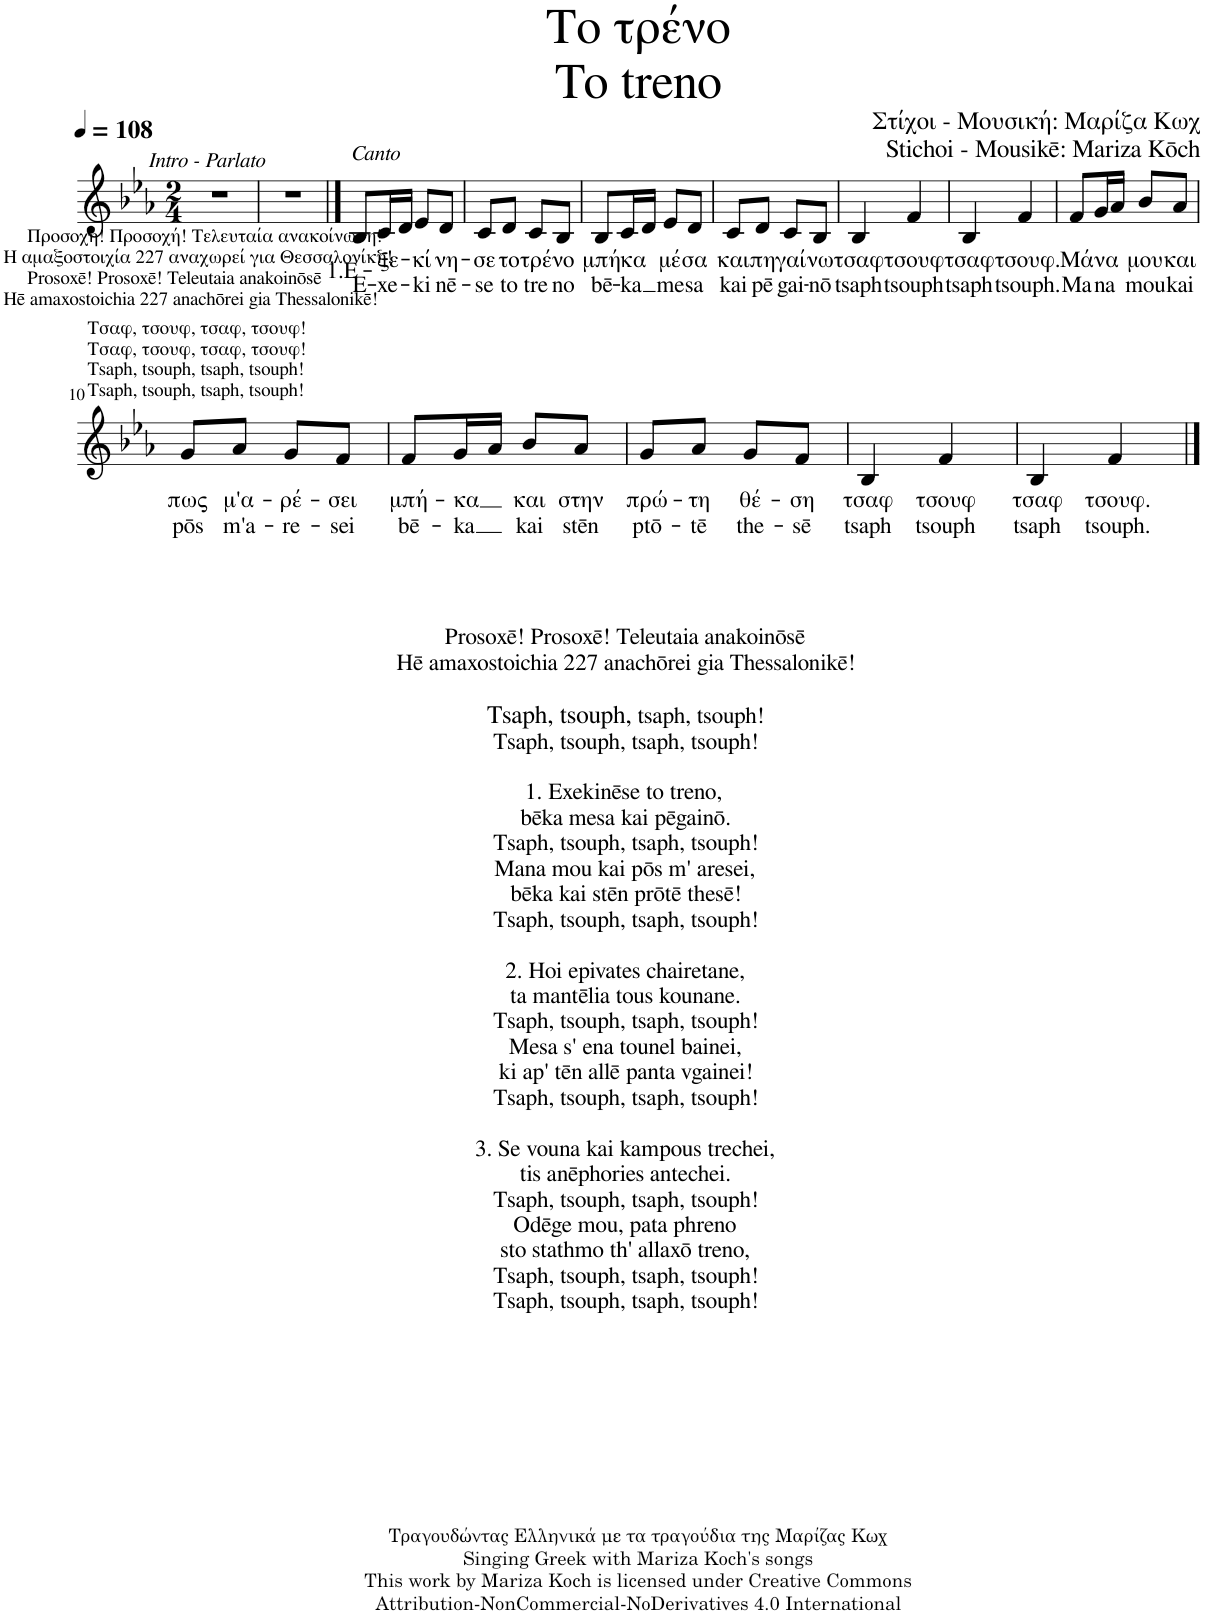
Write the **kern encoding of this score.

**kern	**text	**text
*part1	*part1	*part1
*staff1	*staff1	*staff1
*I"Piano	*	*
*I'Pno.	*	*
*clefG2	*	*
*k[b-e-a-]	*	*
*M2/4	*	*
=1	=1	=1
!LO:TX:a:i:t=Intro - Parlato	!	!
2r	.	.
=2	=2	=2
!LO:TX:b:t=Προσοχή! Προσοχή! Τελευταία ανακοίνωση!	!	!
!LO:TX:b:t=Η αμαξοστοιχία 227 αναχωρεί για Θεσσαλονίκη!	!	!
!LO:TX:b:t=Prosoxē! Prosoxē! Teleutaia anakoinōsē	!	!
!LO:TX:b:t=Hē amaxostoichia 227 anachōrei gia Thessalonikē!	!	!
!LO:TX:b:t=Τσαφ, τσουφ, τσαφ, τσουφ!	!	!
!LO:TX:b:t=Τσαφ, τσουφ, τσαφ, τσουφ!	!	!
!LO:TX:b:t=Tsaph, tsouph, tsaph, tsouph!	!	!
!LO:TX:b:t=Tsaph, tsouph, tsaph, tsouph!	!	!
2r	.	.
==3	==3	==3
*MM108	*	*
!LO:TX:a:i:t=Canto	!	!
!	!LO:LY:b	!LO:LY:b
8B-/L	1.Ε-	E-
!	!LO:LY:b	!LO:LY:b
16c/L	-ξε-	-xe-
16d/JJ	.	.
!	!LO:LY:b	!LO:LY:b
8e-/L	-κί-	-ki-
!	!LO:LY:b	!LO:LY:b
8d/J	-νη-	-nē-
=4	=4	=4
!	!LO:LY:b	!LO:LY:b
8c/L	-σε	-se
!	!LO:LY:b	!LO:LY:b
8d/J	το	to
!	!LO:LY:b	!LO:LY:b
8c/L	τρέ-	tre-
!	!LO:LY:b	!LO:LY:b
8B-/J	-νο	-no
=5	=5	=5
!	!LO:LY:b	!LO:LY:b
8B-/L	μπή-	bē-
!	!LO:LY:b	!LO:LY:b
16c/L	-κα	-ka
16d/JJ	.	.
!	!LO:LY:b	!LO:LY:b
8e-/L	μέ-	me-
!	!LO:LY:b	!LO:LY:b
8d/J	-σα	-sa
=6	=6	=6
!	!LO:LY:b	!LO:LY:b
8c/L	και	kai
!	!LO:LY:b	!LO:LY:b
8d/J	πη-	pē-
!	!LO:LY:b	!LO:LY:b
8c/L	-γαί-	-gai-
!	!LO:LY:b	!LO:LY:b
8B-/J	-νω	-nō
=7	=7	=7
!	!LO:LY:b	!LO:LY:b
4B-/	τσαφ	tsaph
!	!LO:LY:b	!LO:LY:b
4f/	τσουφ	tsouph
=8	=8	=8
!	!LO:LY:b	!LO:LY:b
4B-/	τσαφ	tsaph
!	!LO:LY:b	!LO:LY:b
4f/	τσουφ.	tsouph.
=9	=9	=9
!	!LO:LY:b	!LO:LY:b
8f/L	Μά-	Ma-
!	!LO:LY:b	!LO:LY:b
16g/L	-να	-na
16a-/JJ	.	.
!	!LO:LY:b	!LO:LY:b
8b-/L	μου	mou
!	!LO:LY:b	!LO:LY:b
8a-/J	και	kai
!!LO:LB:g=z
=10	=10	=10
!	!LO:LY:b	!LO:LY:b
8g/L	πως	pōs
!	!LO:LY:b	!LO:LY:b
8a-/J	μ'α-	m'a-
!	!LO:LY:b	!LO:LY:b
8g/L	-ρέ-	-re-
!	!LO:LY:b	!LO:LY:b
8f/J	-σει	-sei
=11	=11	=11
!	!LO:LY:b	!LO:LY:b
8f/L	μπή-	bē-
!	!LO:LY:b	!LO:LY:b
16g/L	-κα	-ka
16a-/JJ	.	.
!	!LO:LY:b	!LO:LY:b
8b-/L	και	kai
!	!LO:LY:b	!LO:LY:b
8a-/J	στην	stēn
=12	=12	=12
!	!LO:LY:b	!LO:LY:b
8g/L	πρώ-	ptō-
!	!LO:LY:b	!LO:LY:b
8a-/J	-τη	-tē
!	!LO:LY:b	!LO:LY:b
8g/L	θέ-	the-
!	!LO:LY:b	!LO:LY:b
8f/J	-ση	-sē
=13	=13	=13
!	!LO:LY:b	!LO:LY:b
4B-/	τσαφ	tsaph
!	!LO:LY:b	!LO:LY:b
4f/	τσουφ	tsouph
=14	=14	=14
!	!LO:LY:b	!LO:LY:b
4B-/	τσαφ	tsaph
!LO:TX:b:t=Prosoxē! Prosoxē! Teleutaia anakoinōsē	!	!
!LO:TX:b:t=Hē amaxostoichia 227 anachōrei gia Thessalonikē!	!	!
!LO:TX:b:t=Tsaph, tsouph,	!	!
!LO:TX:b:t=tsaph, tsouph!	!	!
!LO:TX:b:t=Tsaph, tsouph, tsaph, tsouph!	!	!
!LO:TX:b:t=1. Exekinēse to treno,	!	!
!LO:TX:b:t=bēka mesa kai pēgainō.	!	!
!LO:TX:b:t=Tsaph, tsouph, tsaph, tsouph!	!	!
!LO:TX:b:t=Mana mou kai pōs m' aresei,	!	!
!LO:TX:b:t=bēka kai stēn prōtē thesē!	!	!
!LO:TX:b:t=Tsaph, tsouph, tsaph, tsouph!	!	!
!LO:TX:b:t=2. Hoi epivates chairetane,	!	!
!LO:TX:b:t=ta mantēlia tous kounane.	!	!
!LO:TX:b:t=Tsaph, tsouph, tsaph, tsouph!	!	!
!LO:TX:b:t=Mesa s' ena tounel bainei,	!	!
!LO:TX:b:t=ki ap' tēn allē panta vgainei!	!	!
!LO:TX:b:t=Tsaph, tsouph, tsaph, tsouph!	!	!
!LO:TX:b:t=3. Se vouna kai kampous trechei,	!	!
!LO:TX:b:t=tis anēphories antechei.	!	!
!LO:TX:b:t=Tsaph, tsouph, tsaph, tsouph!	!	!
!LO:TX:b:t=Odēge mou, pata phreno	!	!
!LO:TX:b:t=sto stathmo th' allaxō treno,	!	!
!LO:TX:b:t=Tsaph, tsouph, tsaph, tsouph!	!	!
!LO:TX:b:t=Tsaph, tsouph, tsaph, tsouph!	!	!
!	!LO:LY:b	!LO:LY:b
4f/	τσουφ.	tsouph.
==	==	==
*-	*-	*-
